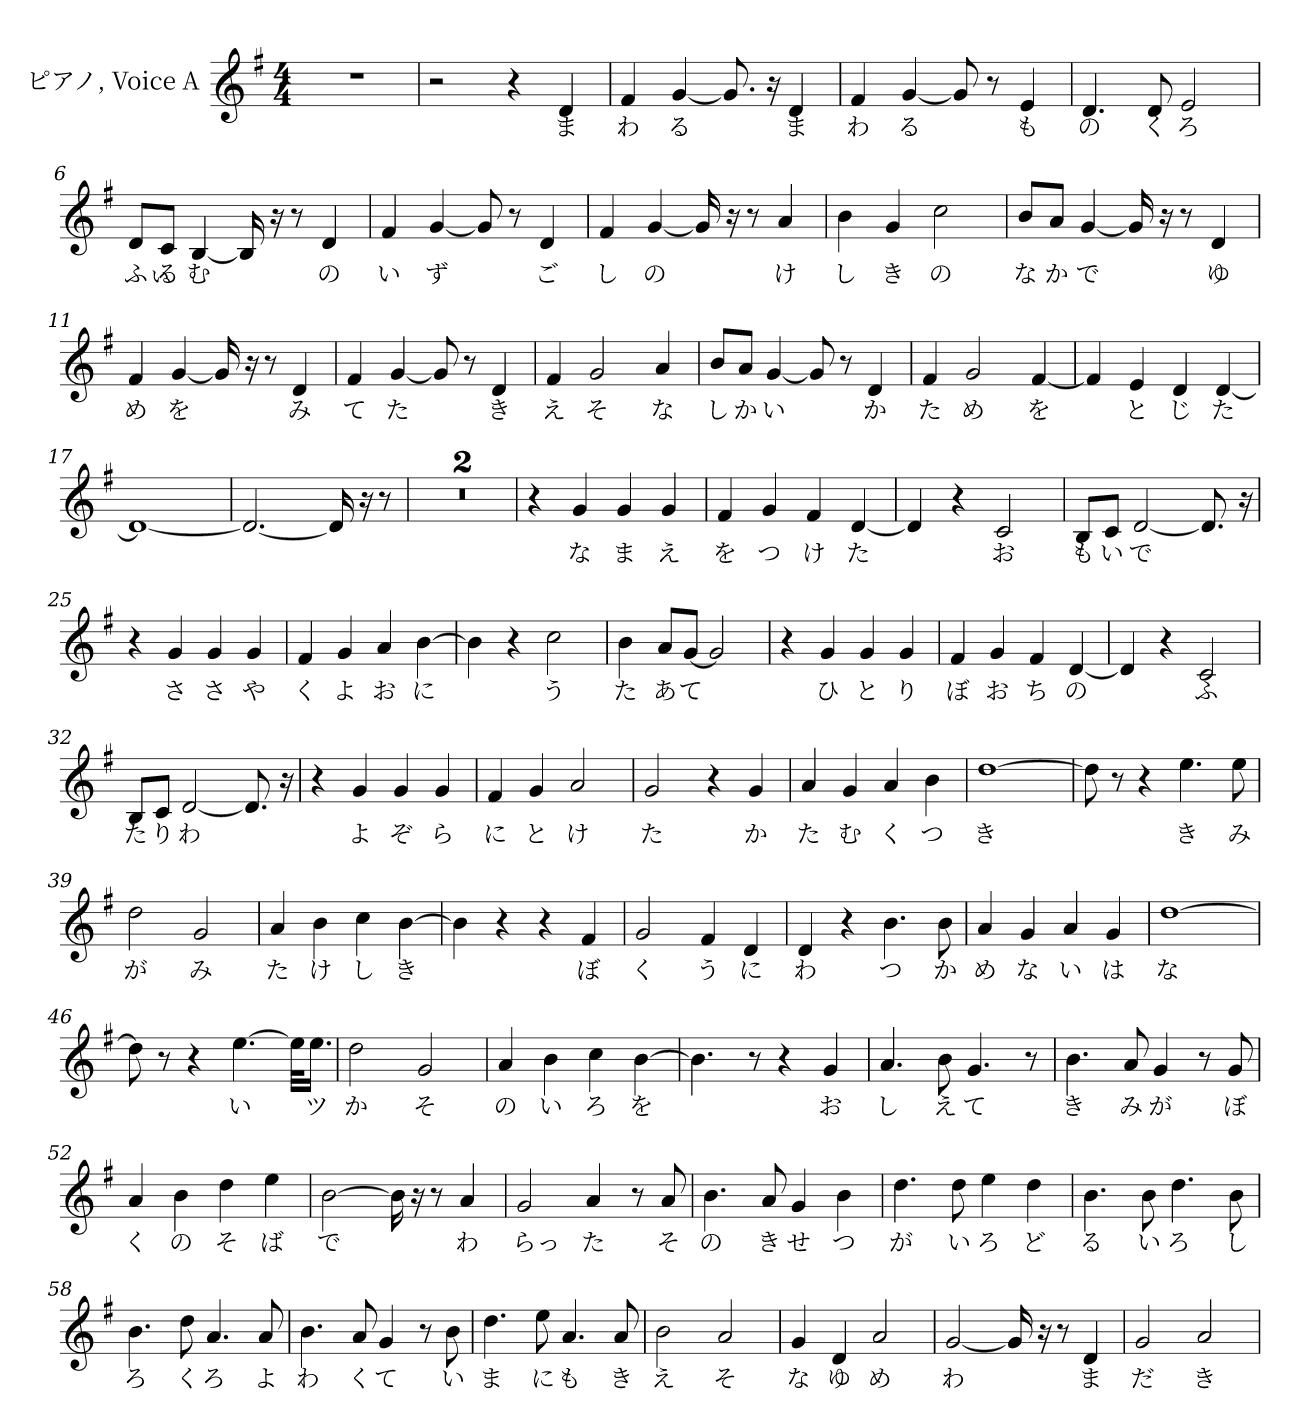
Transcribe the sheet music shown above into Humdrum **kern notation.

**kern	**text
*part1	*part1
*staff1	*staff1
*I"ピアノ, Voice A	*
*clefG2	*
*k[f#]	*
*M4/4	*
*MM188	*
=1	=1
1r	.
=2	=2
2r	.
4r	.
!	!LO:LY:b
4d/	ま
=3	=3
!	!LO:LY:b
4f#/	わ
!	!LO:LY:b
[4g/	る
8.g/]	.
16r	.
!	!LO:LY:b
4d/	ま
=4	=4
!	!LO:LY:b
4f#/	わ
!	!LO:LY:b
[4g/	る
8g/]	.
8r	.
!	!LO:LY:b
4e/	も
=5	=5
!	!LO:LY:b
4.d/	の
!	!LO:LY:b
8d/	く
!	!LO:LY:b
2e/	ろ
=6	=6
!	!LO:LY:b
8d/L	ふぃ
!	!LO:LY:b
8c/J	る
!	!LO:LY:b
[4B/	む
16B/]	.
16r	.
8r	.
!	!LO:LY:b
4d/	の
=7	=7
!	!LO:LY:b
4f#/	い
!	!LO:LY:b
[4g/	ず
8g/]	.
8r	.
!	!LO:LY:b
4d/	ご
!!LO:LB:g=z
=8	=8
!	!LO:LY:b
4f#/	し
!	!LO:LY:b
[4g/	の
16g/]	.
16r	.
8r	.
!	!LO:LY:b
4a/	け
=9	=9
!	!LO:LY:b
4b\	し
!	!LO:LY:b
4g/	き
!	!LO:LY:b
2cc\	の
=10	=10
!	!LO:LY:b
8b/L	な
!	!LO:LY:b
8a/J	か
!	!LO:LY:b
[4g/	で
16g/]	.
16r	.
8r	.
!	!LO:LY:b
4d/	ゆ
=11	=11
!	!LO:LY:b
4f#/	め
!	!LO:LY:b
[4g/	を
16g/]	.
16r	.
8r	.
!	!LO:LY:b
4d/	み
=12	=12
!	!LO:LY:b
4f#/	て
!	!LO:LY:b
[4g/	た
8g/]	.
8r	.
!	!LO:LY:b
4d/	き
=13	=13
!	!LO:LY:b
4f#/	え
!	!LO:LY:b
2g/	そ
!	!LO:LY:b
4a/	な
!!LO:LB:g=z
=14	=14
!	!LO:LY:b
8b/L	し
!	!LO:LY:b
8a/J	か
!	!LO:LY:b
[4g/	い
8g/]	.
8r	.
!	!LO:LY:b
4d/	か
=15	=15
!	!LO:LY:b
4f#/	た
!	!LO:LY:b
2g/	め
!	!LO:LY:b
[4f#/	を
=16	=16
4f#/]	.
!	!LO:LY:b
4e/	と
!	!LO:LY:b
4d/	じ
!	!LO:LY:b
[4d/	た
=17	=17
1d_	.
=18	=18
2.d/_	.
16d/]	.
16r	.
8r	.
=19	=19
1r	.
=20	=20
1r	.
=21	=21
4r	.
!	!LO:LY:b
4g/	な
!	!LO:LY:b
4g/	ま
!	!LO:LY:b
4g/	え
=22	=22
!	!LO:LY:b
4f#/	を
!	!LO:LY:b
4g/	つ
!	!LO:LY:b
4f#/	け
!	!LO:LY:b
[4d/	た
!!LO:LB:g=z
=23	=23
4d/]	.
4r	.
!	!LO:LY:b
2c/	お
=24	=24
!	!LO:LY:b
8B/L	も
!	!LO:LY:b
8c/J	い
!	!LO:LY:b
[2d/	で
8.d/]	.
16r	.
=25	=25
4r	.
!	!LO:LY:b
4g/	さ
!	!LO:LY:b
4g/	さ
!	!LO:LY:b
4g/	や
=26	=26
!	!LO:LY:b
4f#/	く
!	!LO:LY:b
4g/	よ
!	!LO:LY:b
4a/	お
!	!LO:LY:b
[4b\	に
=27	=27
4b\]	.
4r	.
!	!LO:LY:b
2cc\	う
=28	=28
!	!LO:LY:b
4b\	た
!	!LO:LY:b
8a/L	あ
!	!LO:LY:b
[8g/J	て
2g/]	.
=29	=29
4r	.
!	!LO:LY:b
4g/	ひ
!	!LO:LY:b
4g/	と
!	!LO:LY:b
4g/	り
=30	=30
!	!LO:LY:b
4f#/	ぼ
!	!LO:LY:b
4g/	お
!	!LO:LY:b
4f#/	ち
!	!LO:LY:b
[4d/	の
!!LO:LB:g=z
=31	=31
4d/]	.
4r	.
!	!LO:LY:b
2c/	ふ
=32	=32
!	!LO:LY:b
8B/L	た
!	!LO:LY:b
8c/J	り
!	!LO:LY:b
[2d/	わ
8.d/]	.
16r	.
=33	=33
4r	.
!	!LO:LY:b
4g/	よ
!	!LO:LY:b
4g/	ぞ
!	!LO:LY:b
4g/	ら
=34	=34
!	!LO:LY:b
4f#/	に
!	!LO:LY:b
4g/	と
!	!LO:LY:b
2a/	け
=35	=35
!	!LO:LY:b
2g/	た
4r	.
!	!LO:LY:b
4g/	か
=36	=36
!	!LO:LY:b
4a/	た
!	!LO:LY:b
4g/	む
!	!LO:LY:b
4a/	く
!	!LO:LY:b
4b\	つ
=37	=37
!	!LO:LY:b
[1dd	き
=38	=38
8dd\]	.
8r	.
4r	.
!	!LO:LY:b
4.ee\	き
!	!LO:LY:b
8ee\	み
=39	=39
!	!LO:LY:b
2dd\	が
!	!LO:LY:b
2g/	み
!!LO:LB:g=z
=40	=40
!	!LO:LY:b
4a/	た
!	!LO:LY:b
4b\	け
!	!LO:LY:b
4cc\	し
!	!LO:LY:b
[4b\	き
=41	=41
4b\]	.
4r	.
4r	.
!	!LO:LY:b
4f#/	ぼ
=42	=42
!	!LO:LY:b
2g/	く
!	!LO:LY:b
4f#/	う
!	!LO:LY:b
4d/	に
=43	=43
!	!LO:LY:b
4d/	わ
4r	.
!	!LO:LY:b
4.b\	つ
!	!LO:LY:b
8b\	か
=44	=44
!	!LO:LY:b
4a/	め
!	!LO:LY:b
4g/	な
!	!LO:LY:b
4a/	い
!	!LO:LY:b
4g/	は
=45	=45
!	!LO:LY:b
[1dd	な
=46	=46
8dd\]	.
8r	.
4r	.
!	!LO:LY:b
[4.ee\	い
32ee\KLL]	.
!	!LO:LY:b
16.ee\JJ	ツ
=47	=47
!	!LO:LY:b
2dd\	か
!	!LO:LY:b
2g/	そ
=48	=48
!	!LO:LY:b
4a/	の
!	!LO:LY:b
4b\	い
!	!LO:LY:b
4cc\	ろ
!	!LO:LY:b
[4b\	を
!!LO:LB:g=z
=49	=49
4.b\]	.
8r	.
4r	.
!	!LO:LY:b
4g/	お
=50	=50
!	!LO:LY:b
4.a/	し
!	!LO:LY:b
8b\	え
!	!LO:LY:b
4.g/	て
8r	.
=51	=51
!	!LO:LY:b
4.b\	き
!	!LO:LY:b
8a/	み
!	!LO:LY:b
4g/	が
8r	.
!	!LO:LY:b
8g/	ぼ
=52	=52
!	!LO:LY:b
4a/	く
!	!LO:LY:b
4b\	の
!	!LO:LY:b
4dd\	そ
!	!LO:LY:b
4ee\	ば
=53	=53
!	!LO:LY:b
[2b\	で
16b\]	.
16r	.
8r	.
!	!LO:LY:b
4a/	わ
=54	=54
!	!LO:LY:b
2g/	らっ
!	!LO:LY:b
4a/	た
8r	.
!	!LO:LY:b
8a/	そ
=55	=55
!	!LO:LY:b
4.b\	の
!	!LO:LY:b
8a/	き
!	!LO:LY:b
4g/	せ
!	!LO:LY:b
4b\	つ
!!LO:LB:g=z
=56	=56
!	!LO:LY:b
4.dd\	が
!	!LO:LY:b
8dd\	い
!	!LO:LY:b
4ee\	ろ
!	!LO:LY:b
4dd\	ど
=57	=57
!	!LO:LY:b
4.b\	る
!	!LO:LY:b
8b\	い
!	!LO:LY:b
4.dd\	ろ
!	!LO:LY:b
8b\	し
=58	=58
!	!LO:LY:b
4.b\	ろ
!	!LO:LY:b
8dd\	く
!	!LO:LY:b
4.a/	ろ
!	!LO:LY:b
8a/	よ
=59	=59
!	!LO:LY:b
4.b\	わ
!	!LO:LY:b
8a/	く
!	!LO:LY:b
4g/	て
8r	.
!	!LO:LY:b
8b\	い
=60	=60
!	!LO:LY:b
4.dd\	ま
!	!LO:LY:b
8ee\	に
!	!LO:LY:b
4.a/	も
!	!LO:LY:b
8a/	き
=61	=61
!	!LO:LY:b
2b\	え
!	!LO:LY:b
2a/	そ
=62	=62
!	!LO:LY:b
4g/	な
!	!LO:LY:b
4d/	ゆ
!	!LO:LY:b
2a/	め
!!LO:LB:g=z
=63	=63
!	!LO:LY:b
[2g/	わ
16g/]	.
16r	.
8r	.
!	!LO:LY:b
4d/	ま
=64	=64
!	!LO:LY:b
2g/	だ
!	!LO:LY:b
2a/	き
=	=
*-	*-
